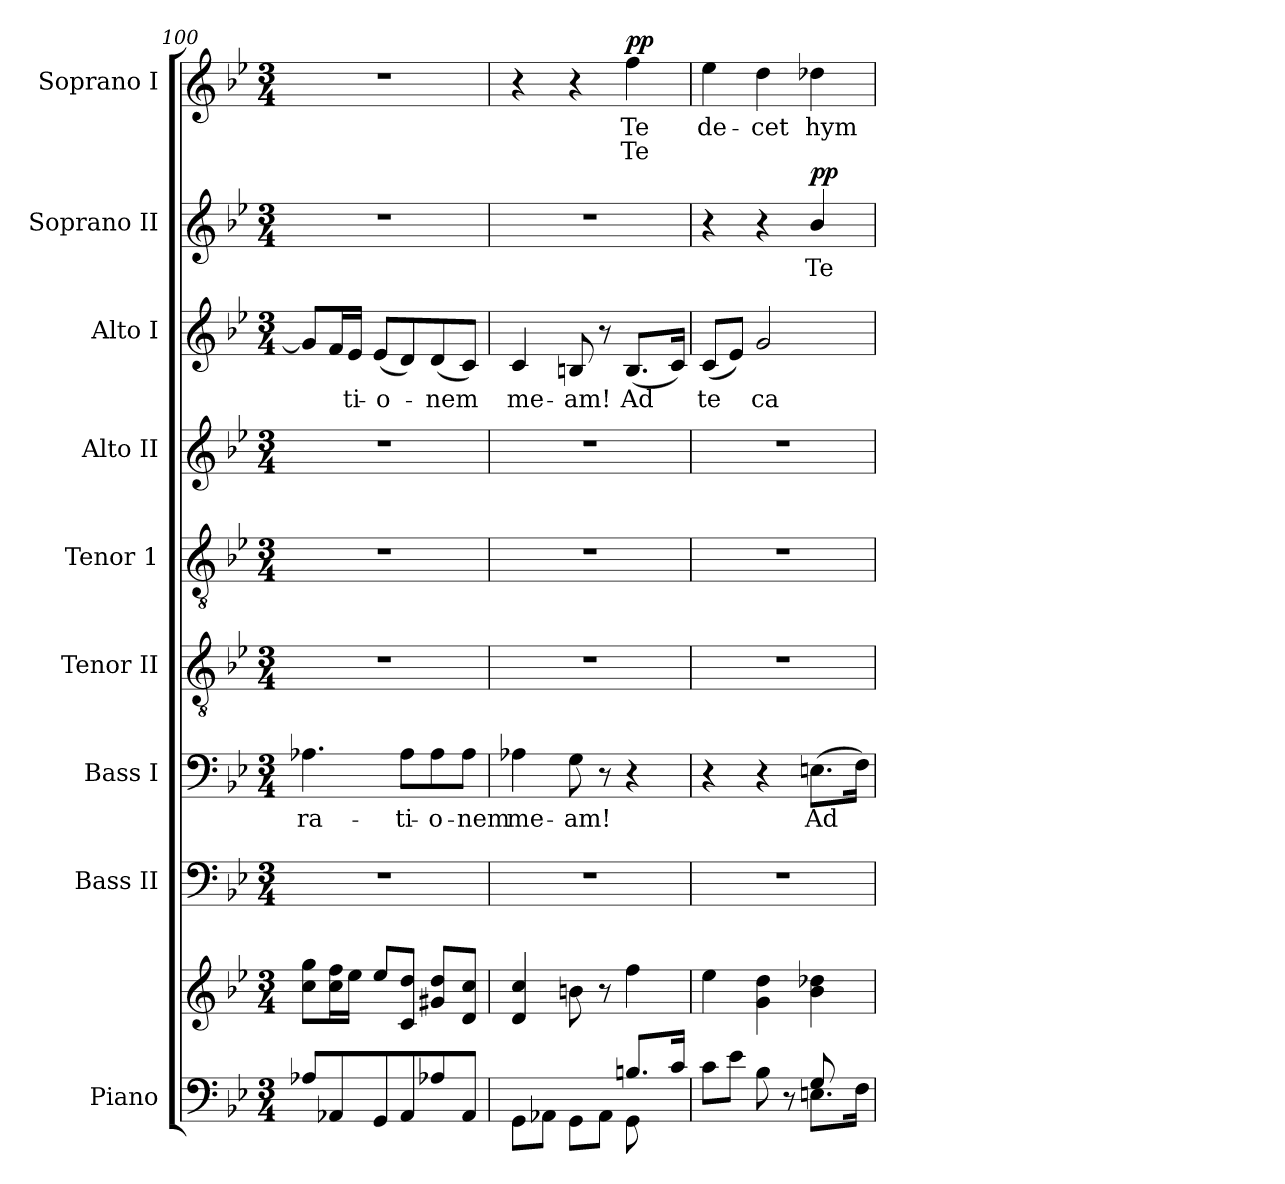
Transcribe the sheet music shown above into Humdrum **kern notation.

**kern	**kern	**kern	**kern	**text	**kern	**kern	**kern	**kern	**text	**kern	**text	**dynam	**kern	**text	**text	**dynam
*part9	*part9	*part8	*part7	*part7	*part6	*part5	*part4	*part3	*part3	*part2	*part2	*part2	*part1	*part1	*part1	*part1
*staff10	*staff9	*staff8	*staff7	*staff7	*staff6	*staff5	*staff4	*staff3	*staff3	*staff2	*staff2	*staff2	*staff1	*staff1	*staff1	*staff1
*I"Piano	*	*I"Bass II	*I"Bass I	*	*I"Tenor II	*I"Tenor 1	*I"Alto II	*I"Alto I	*	*I"Soprano II	*	*	*I"Soprano I	*	*	*
*I'Pno.	*	*I'B	*I'B	*	*I'T.	*I'T.	*I'A	*I'A	*	*I'S	*	*	*I'S	*	*	*
*clefF4	*clefG2	*clefF4	*clefF4	*	*clefGv2	*clefGv2	*clefG2	*clefG2	*	*clefG2	*	*	*clefG2	*	*	*
*	*	*	*	*	*ITrd7c12	*ITrd7c12	*	*	*	*	*	*	*	*	*	*
*k[b-e-]	*k[b-e-]	*k[b-e-]	*k[b-e-]	*	*k[b-e-]	*k[b-e-]	*k[b-e-]	*k[b-e-]	*	*k[b-e-]	*	*	*k[b-e-]	*	*	*
*g:	*g:	*g:	*g:	*	*g:	*g:	*g:	*g:	*	*g:	*	*	*g:	*	*	*
*M3/4	*M3/4	*M3/4	*M3/4	*	*M3/4	*M3/4	*M3/4	*M3/4	*	*M3/4	*	*	*M3/4	*	*	*
=100	=100	=100	=100	=100	=100	=100	=100	=100	=100	=100	=100	=100	=100	=100	=100	=100
!	!	!LO:N:vis=1	!	!	!	!	!	!	!	!	!	!	!	!	!	!
!	!	!	!	!LO:LY:b:color=#000000	!LO:N:vis=1	!LO:N:vis=1	!LO:N:vis=1	!	!	!LO:N:vis=1	!	!	!LO:N:vis=1	!	!	!
8A-Xi/L	8cci\ 8ggiL	2.r	4.A-Xi\	-ra-	2.r	2.r	2.r	8gi/L]	.	2.r	.	.	2.r	.	.	.
8AA-Xi/	16cci\ 16ffiL	.	.	.	.	.	.	16fi/L	.	.	.	.	.	.	.	.
!	!	!	!	!	!	!	!	!	!LO:LY:b:color=#000000	!	!	!	!	!	!	!
.	16ee-i\JJ	.	.	.	.	.	.	16e-i/JJ	-ti-	.	.	.	.	.	.	.
!	!	!	!	!	!	!	!	!	!LO:LY:b:color=#000000	!	!	!	!	!	!	!
8GGi/	8ee-i/L	.	.	.	.	.	.	(8e-i/L	-o-	.	.	.	.	.	.	.
!	!	!	!	!LO:LY:b:color=#000000	!	!	!	!	!	!	!	!	!	!	!	!
8AA-i/	8ci/ 8ddiJ	.	8A-i\L	-ti-	.	.	.	8di/)	.	.	.	.	.	.	.	.
!	!	!	!	!LO:LY:b:color=#000000	!	!	!	!	!	!	!	!	!	!	!	!
!	!	!	!	!	!	!	!	!	!LO:LY:b:color=#000000	!	!	!	!	!	!	!
8A-Xi/	8g#Xi/ 8ddiL	.	8A-i\	-o-	.	.	.	(8di/	-nem	.	.	.	.	.	.	.
!	!	!	!	!LO:LY:b:color=#000000	!	!	!	!	!	!	!	!	!	!	!	!
8AA-i/J	8di/ 8cciJ	.	8A-i\J	-nem	.	.	.	8ci/J)	.	.	.	.	.	.	.	.
=101	=101	=101	=101	=101	=101	=101	=101	=101	=101	=101	=101	=101	=101	=101	=101	=101
*^	*	*	*	*	*	*	*	*	*	*	*	*	*	*	*	*
!	!	!	!LO:N:vis=1	!	!	!	!	!	!	!	!	!	!	!	!	!	!
!	!	!	!	!	!LO:LY:b:color=#000000	!LO:N:vis=1	!LO:N:vis=1	!LO:N:vis=1	!	!	!	!	!	!	!	!	!
!	!	!	!	!	!	!	!	!	!	!LO:LY:b:color=#000000	!LO:N:vis=1	!	!	!	!	!	!
2ryy	8GGi\L	4di/ 4cci	2.r	4A-Xi\	me-	2.r	2.r	2.r	4ci/	me-	2.r	.	.	4r	.	.	.
.	8AA-Xi\J	.	.	.	.	.	.	.	.	.	.	.	.	.	.	.	.
!	!	!	!	!	!LO:LY:b:color=#000000	!	!	!	!	!	!	!	!	!	!	!	!
!	!	!	!	!	!	!	!	!	!	!LO:LY:b:color=#000000	!	!	!	!	!	!	!
.	8GGi\L	8bni\	.	8Gi\	-am!	.	.	.	8Bni/	-am!	.	.	.	4r	.	.	.
.	8AA-i\J	8r	.	8r	.	.	.	.	8r	.	.	.	.	.	.	.	.
!	!	!	!	!	!	!	!	!	!	!LO:LY:b:color=#000000	!	!	!	!	!	!	!
!	!	!	!	!	!	!	!	!	!	!	!	!	!	!	!LO:LY:b:color=#000000	!LO:LY:b:color=#000000	!
8.Bni/L	8GGi\	4ffi\	.	4r	.	.	.	.	(8.Bi/L	Ad	.	.	.	4ffi\	Te	Te	pp
.	8ryy	.	.	.	.	.	.	.	.	.	.	.	.	.	.	.	.
16ci/Jk	.	.	.	.	.	.	.	.	16ci/Jk)	.	.	.	.	.	.	.	.
!!LO:PB:g=z
=102	=102	=102	=102	=102	=102	=102	=102	=102	=102	=102	=102	=102	=102	=102	=102	=102	=102
!	!	!	!LO:N:vis=1	!	!	!LO:N:vis=1	!LO:N:vis=1	!LO:N:vis=1	!	!	!	!	!	!	!	!	!
!	!	!	!	!	!	!	!	!	!	!LO:LY:b:color=#000000	!	!	!	!	!	!	!
!	!	!	!	!	!	!	!	!	!	!	!	!	!	!	!LO:LY:b:color=#000000	!	!
8ci\L	2ryy	4ee-i\	2.r	4r	.	2.r	2.r	2.r	(8ci/L	te	4r	.	.	4ee-i\	de-	.	.
8e-i\J	.	.	.	.	.	.	.	.	8e-i/J)	.	.	.	.	.	.	.	.
!	!	!	!	!	!	!	!	!	!	!LO:LY:b:color=#000000	!	!	!	!	!	!	!
!	!	!	!	!	!	!	!	!	!	!	!	!	!	!	!LO:LY:b:color=#000000	!	!
8B-i\	.	4gi\ 4ddi	.	4r	.	.	.	.	2gi/	ca-	4r	.	.	4ddi\	-cet	.	.
8r	.	.	.	.	.	.	.	.	.	.	.	.	.	.	.	.	.
!	!	!	!	!	!LO:LY:b:color=#000000	!	!	!	!	!	!	!	!	!	!	!	!
!	!	!	!	!	!	!	!	!	!	!	!	!LO:LY:b:color=#000000	!	!	!	!	!
!	!	!	!	!	!	!	!	!	!	!	!	!	!	!	!LO:LY:b:color=#000000	!	!
8Gi/	8.Eni\L	4b-i\ 4dd-Xi	.	(8.Eni\L	Ad	.	.	.	.	.	4b-i/	Te	pp	4dd-Xi\	hym-	.	.
8ryy	.	.	.	.	.	.	.	.	.	.	.	.	.	.	.	.	.
.	16Fi\Jk	.	.	16Fi\Jk)	.	.	.	.	.	.	.	.	.	.	.	.	.
*v	*v	*	*	*	*	*	*	*	*	*	*	*	*	*	*	*	*
=	=	=	=	=	=	=	=	=	=	=	=	=	=	=	=	=
*-	*-	*-	*-	*-	*-	*-	*-	*-	*-	*-	*-	*-	*-	*-	*-	*-
